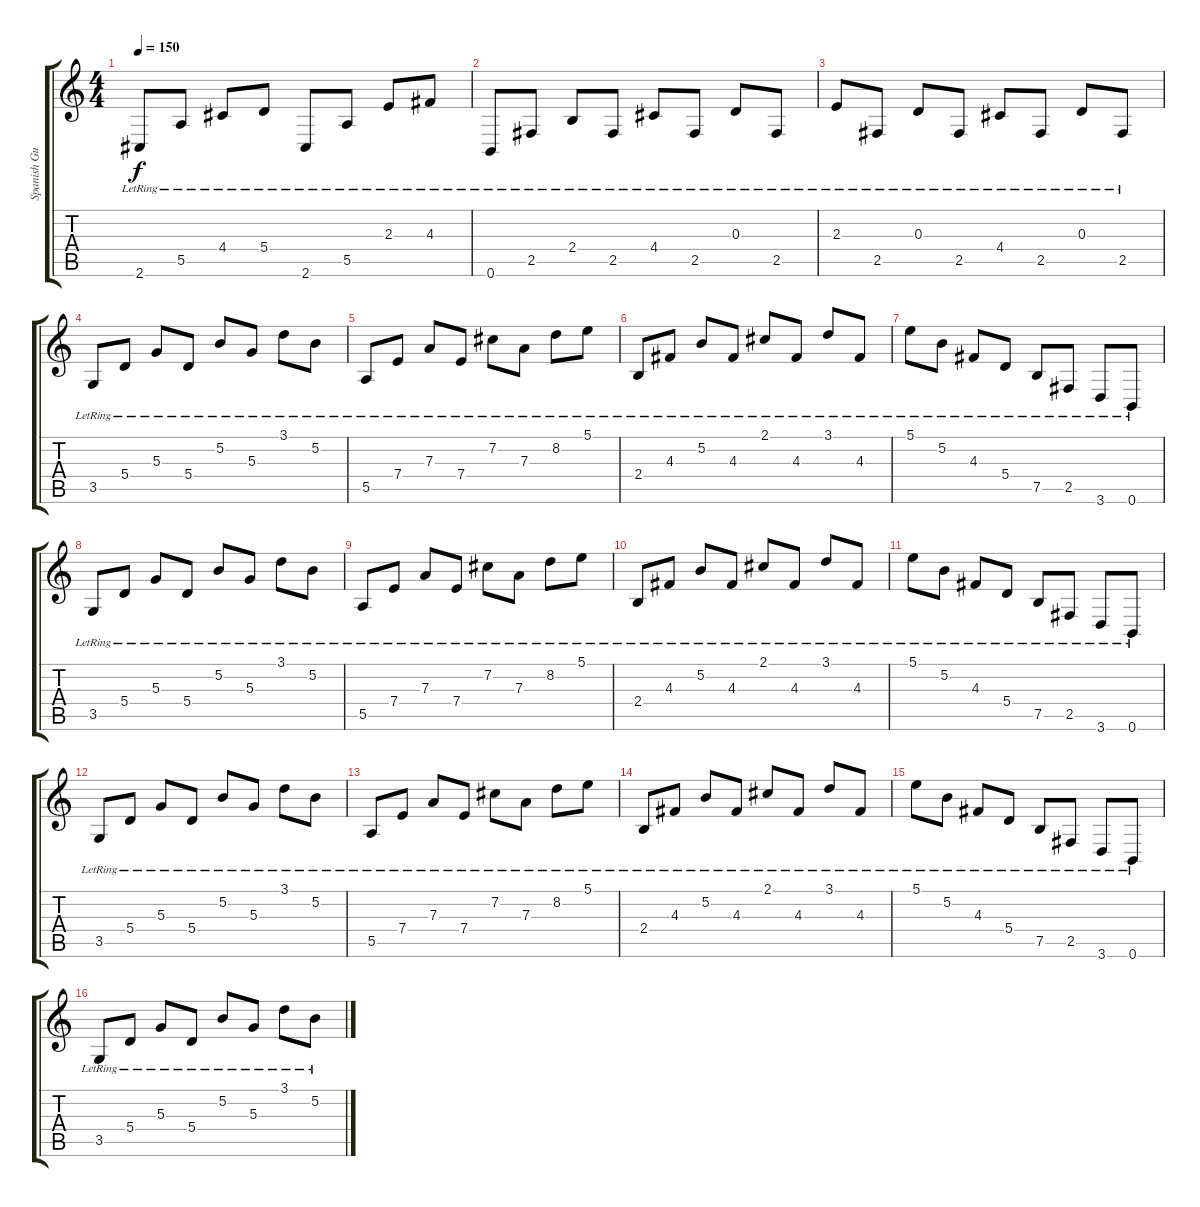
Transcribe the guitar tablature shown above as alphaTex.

\track ("Spanish Guitar 1" "Spanish Gu") {instrument acousticguitarsteel}
\staff {score tabs}
\tuning (B3 Gb3 D3 A2 E2 B1) {hide}
\ts (4 4)
\tempo 150
\clef g2
\ks c
2.6{lr}.8{dy f} 5.5{lr}.8 4.4{lr}.8 5.4{lr}.8 2.6{lr}.8 5.5{lr}.8 2.3{lr}.8 4.3{lr}.8 |
0.6{lr}.8 2.5{lr}.8 2.4{lr}.8 2.5{lr}.8 4.4{lr}.8 2.5{lr}.8 0.3{lr}.8 2.5{lr}.8 |
2.3{lr}.8 2.5{lr}.8 0.3{lr}.8 2.5{lr}.8 4.4{lr}.8 2.5{lr}.8 0.3{lr}.8 2.5{lr}.8 |
3.5{lr}.8 5.4{lr}.8 5.3{lr}.8 5.4{lr}.8 5.2{lr}.8 5.3{lr}.8 3.1{lr}.8 5.2{lr}.8 |
5.5{lr}.8 7.4{lr}.8 7.3{lr}.8 7.4{lr}.8 7.2{lr}.8 7.3{lr}.8 8.2{lr}.8 5.1{lr}.8 |
2.4{lr}.8 4.3{lr}.8 5.2{lr}.8 4.3{lr}.8 2.1{lr}.8 4.3{lr}.8 3.1{lr}.8 4.3{lr}.8 |
5.1{lr}.8 5.2{lr}.8 4.3{lr}.8 5.4{lr}.8 7.5{lr}.8 2.5{lr}.8 3.6{lr}.8 0.6{lr}.8 |
3.5{lr}.8 5.4{lr}.8 5.3{lr}.8 5.4{lr}.8 5.2{lr}.8 5.3{lr}.8 3.1{lr}.8 5.2{lr}.8 |
5.5{lr}.8 7.4{lr}.8 7.3{lr}.8 7.4{lr}.8 7.2{lr}.8 7.3{lr}.8 8.2{lr}.8 5.1{lr}.8 |
2.4{lr}.8 4.3{lr}.8 5.2{lr}.8 4.3{lr}.8 2.1{lr}.8 4.3{lr}.8 3.1{lr}.8 4.3{lr}.8 |
5.1{lr}.8 5.2{lr}.8 4.3{lr}.8 5.4{lr}.8 7.5{lr}.8 2.5{lr}.8 3.6{lr}.8 0.6{lr}.8 |
3.5{lr}.8 5.4{lr}.8 5.3{lr}.8 5.4{lr}.8 5.2{lr}.8 5.3{lr}.8 3.1{lr}.8 5.2{lr}.8 |
5.5{lr}.8 7.4{lr}.8 7.3{lr}.8 7.4{lr}.8 7.2{lr}.8 7.3{lr}.8 8.2{lr}.8 5.1{lr}.8 |
2.4{lr}.8 4.3{lr}.8 5.2{lr}.8 4.3{lr}.8 2.1{lr}.8 4.3{lr}.8 3.1{lr}.8 4.3{lr}.8 |
5.1{lr}.8 5.2{lr}.8 4.3{lr}.8 5.4{lr}.8 7.5{lr}.8 2.5{lr}.8 3.6{lr}.8 0.6{lr}.8 |
3.5{lr}.8 5.4{lr}.8 5.3{lr}.8 5.4{lr}.8 5.2{lr}.8 5.3{lr}.8 3.1{lr}.8 5.2{lr}.8
